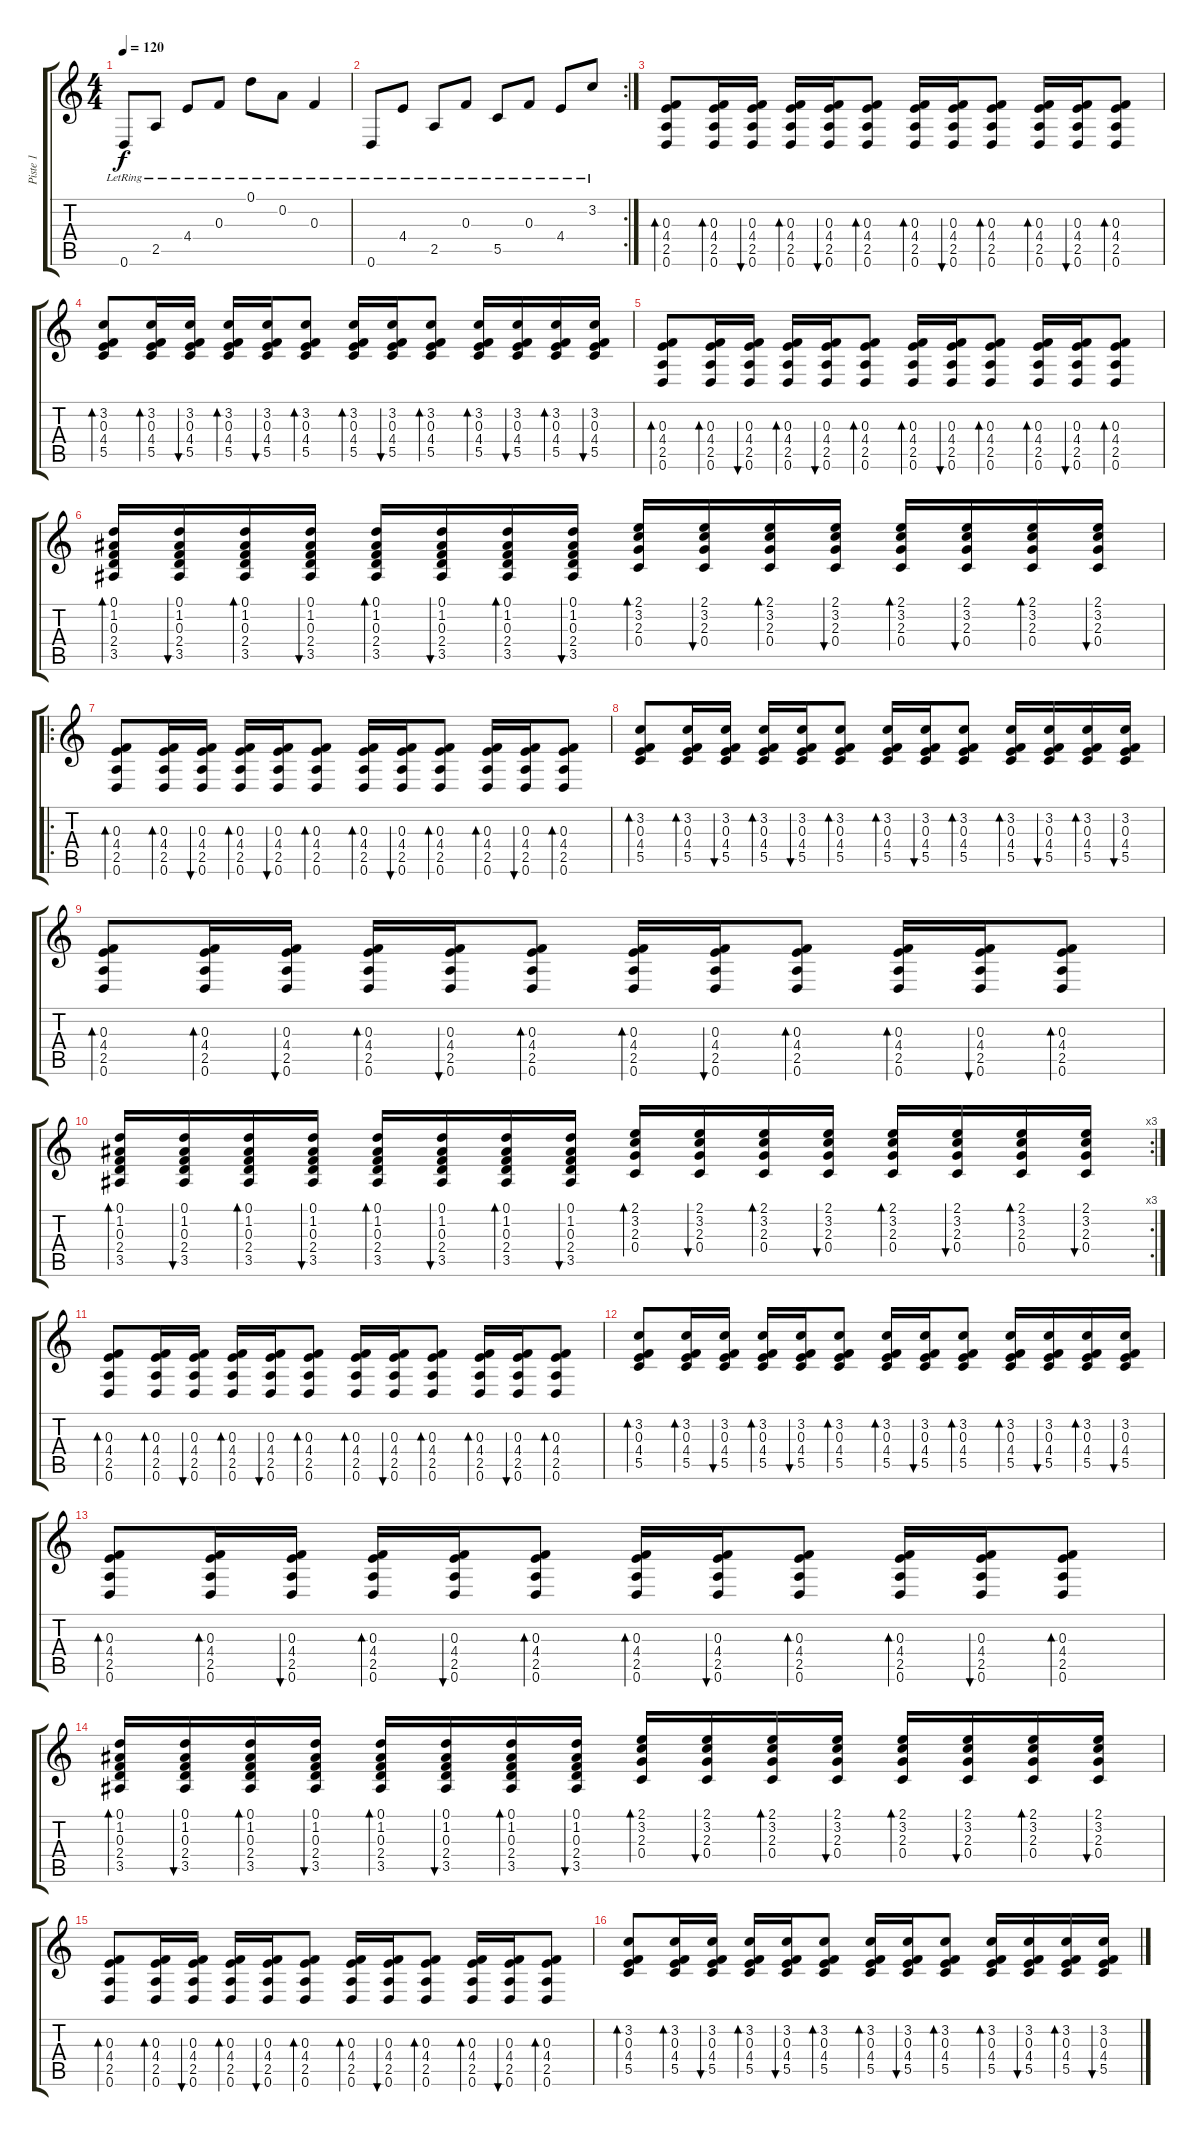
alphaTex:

\track ("Piste 1" "Piste 1") {instrument acousticguitarsteel}
\staff {score tabs}
\tuning (D4 A3 F3 C3 G2 D2) {hide}
\ts (4 4)
\tempo 120
\clef g2
\ks c
0.6{lr}.8{dy f} 2.5{lr}.8 4.4{lr}.8 0.3{lr}.8 0.1{lr}.8 0.2{lr}.8 0.3{lr}.4 |
\rc 2
0.6{lr}.8 4.4{lr}.8 2.5{lr}.8 0.3{lr}.8 5.5{lr}.8 0.3{lr}.8 4.4{lr}.8 3.2{lr}.8 |
(0.3 4.4 2.5 0.6).8{bd 60} (0.3 4.4 2.5 0.6).16{bd 60} (0.3 4.4 2.5 0.6).16{bu 60} (0.3 4.4 2.5 0.6).16{bd 60} (0.3 4.4 2.5 0.6).16{bu 60} (0.3 4.4 2.5 0.6).8{bd 60} (0.3 4.4 2.5 0.6).16{bd 60} (0.3 4.4 2.5 0.6).16{bu 60} (0.3 4.4 2.5 0.6).8{bd 60} (0.3 4.4 2.5 0.6).16{bd 60} (0.3 4.4 2.5 0.6).16{bu 60} (0.3 4.4 2.5 0.6).8{bd 60} |
(3.2 0.3 4.4 5.5).8{bd 60} (3.2 0.3 4.4 5.5).16{bd 60} (3.2 0.3 4.4 5.5).16{bu 60} (3.2 0.3 4.4 5.5).16{bd 60} (3.2 0.3 4.4 5.5).16{bu 60} (3.2 0.3 4.4 5.5).8{bd 60} (3.2 0.3 4.4 5.5).16{bd 60} (3.2 0.3 4.4 5.5).16{bu 60} (3.2 0.3 4.4 5.5).8{bd 60} (3.2 0.3 4.4 5.5).16{bd 60} (3.2 0.3 4.4 5.5).16{bu 60} (3.2 0.3 4.4 5.5).16{bd 60} (3.2 0.3 4.4 5.5).16{bu 60} |
(0.3 4.4 2.5 0.6).8{bd 60} (0.3 4.4 2.5 0.6).16{bd 60} (0.3 4.4 2.5 0.6).16{bu 60} (0.3 4.4 2.5 0.6).16{bd 60} (0.3 4.4 2.5 0.6).16{bu 60} (0.3 4.4 2.5 0.6).8{bd 60} (0.3 4.4 2.5 0.6).16{bd 60} (0.3 4.4 2.5 0.6).16{bu 60} (0.3 4.4 2.5 0.6).8{bd 60} (0.3 4.4 2.5 0.6).16{bd 60} (0.3 4.4 2.5 0.6).16{bu 60} (0.3 4.4 2.5 0.6).8{bd 60} |
(0.1 1.2 0.3 2.4 3.5).16{bd 60} (0.1 1.2 0.3 2.4 3.5).16{bu 60} (0.1 1.2 0.3 2.4 3.5).16{bd 60} (0.1 1.2 0.3 2.4 3.5).16{bu 60} (0.1 1.2 0.3 2.4 3.5).16{bd 60} (0.1 1.2 0.3 2.4 3.5).16{bu 60} (0.1 1.2 0.3 2.4 3.5).16{bd 60} (0.1 1.2 0.3 2.4 3.5).16{bu 60} (2.1 3.2 2.3 0.4).16{bd 60} (2.1 3.2 2.3 0.4).16{bu 60} (2.1 3.2 2.3 0.4).16{bd 60} (2.1 3.2 2.3 0.4).16{bu 60} (2.1 3.2 2.3 0.4).16{bd 60} (2.1 3.2 2.3 0.4).16{bu 60} (2.1 3.2 2.3 0.4).16{bd 60} (2.1 3.2 2.3 0.4).16{bu 60} |
\ro
(0.3 4.4 2.5 0.6).8{bd 60} (0.3 4.4 2.5 0.6).16{bd 60} (0.3 4.4 2.5 0.6).16{bu 60} (0.3 4.4 2.5 0.6).16{bd 60} (0.3 4.4 2.5 0.6).16{bu 60} (0.3 4.4 2.5 0.6).8{bd 60} (0.3 4.4 2.5 0.6).16{bd 60} (0.3 4.4 2.5 0.6).16{bu 60} (0.3 4.4 2.5 0.6).8{bd 60} (0.3 4.4 2.5 0.6).16{bd 60} (0.3 4.4 2.5 0.6).16{bu 60} (0.3 4.4 2.5 0.6).8{bd 60} |
(3.2 0.3 4.4 5.5).8{bd 60} (3.2 0.3 4.4 5.5).16{bd 60} (3.2 0.3 4.4 5.5).16{bu 60} (3.2 0.3 4.4 5.5).16{bd 60} (3.2 0.3 4.4 5.5).16{bu 60} (3.2 0.3 4.4 5.5).8{bd 60} (3.2 0.3 4.4 5.5).16{bd 60} (3.2 0.3 4.4 5.5).16{bu 60} (3.2 0.3 4.4 5.5).8{bd 60} (3.2 0.3 4.4 5.5).16{bd 60} (3.2 0.3 4.4 5.5).16{bu 60} (3.2 0.3 4.4 5.5).16{bd 60} (3.2 0.3 4.4 5.5).16{bu 60} |
(0.3 4.4 2.5 0.6).8{bd 60} (0.3 4.4 2.5 0.6).16{bd 60} (0.3 4.4 2.5 0.6).16{bu 60} (0.3 4.4 2.5 0.6).16{bd 60} (0.3 4.4 2.5 0.6).16{bu 60} (0.3 4.4 2.5 0.6).8{bd 60} (0.3 4.4 2.5 0.6).16{bd 60} (0.3 4.4 2.5 0.6).16{bu 60} (0.3 4.4 2.5 0.6).8{bd 60} (0.3 4.4 2.5 0.6).16{bd 60} (0.3 4.4 2.5 0.6).16{bu 60} (0.3 4.4 2.5 0.6).8{bd 60} |
\rc 3
(0.1 1.2 0.3 2.4 3.5).16{bd 60} (0.1 1.2 0.3 2.4 3.5).16{bu 60} (0.1 1.2 0.3 2.4 3.5).16{bd 60} (0.1 1.2 0.3 2.4 3.5).16{bu 60} (0.1 1.2 0.3 2.4 3.5).16{bd 60} (0.1 1.2 0.3 2.4 3.5).16{bu 60} (0.1 1.2 0.3 2.4 3.5).16{bd 60} (0.1 1.2 0.3 2.4 3.5).16{bu 60} (2.1 3.2 2.3 0.4).16{bd 60} (2.1 3.2 2.3 0.4).16{bu 60} (2.1 3.2 2.3 0.4).16{bd 60} (2.1 3.2 2.3 0.4).16{bu 60} (2.1 3.2 2.3 0.4).16{bd 60} (2.1 3.2 2.3 0.4).16{bu 60} (2.1 3.2 2.3 0.4).16{bd 60} (2.1 3.2 2.3 0.4).16{bu 60} |
(0.3 4.4 2.5 0.6).8{bd 60} (0.3 4.4 2.5 0.6).16{bd 60} (0.3 4.4 2.5 0.6).16{bu 60} (0.3 4.4 2.5 0.6).16{bd 60} (0.3 4.4 2.5 0.6).16{bu 60} (0.3 4.4 2.5 0.6).8{bd 60} (0.3 4.4 2.5 0.6).16{bd 60} (0.3 4.4 2.5 0.6).16{bu 60} (0.3 4.4 2.5 0.6).8{bd 60} (0.3 4.4 2.5 0.6).16{bd 60} (0.3 4.4 2.5 0.6).16{bu 60} (0.3 4.4 2.5 0.6).8{bd 60} |
(3.2 0.3 4.4 5.5).8{bd 60} (3.2 0.3 4.4 5.5).16{bd 60} (3.2 0.3 4.4 5.5).16{bu 60} (3.2 0.3 4.4 5.5).16{bd 60} (3.2 0.3 4.4 5.5).16{bu 60} (3.2 0.3 4.4 5.5).8{bd 60} (3.2 0.3 4.4 5.5).16{bd 60} (3.2 0.3 4.4 5.5).16{bu 60} (3.2 0.3 4.4 5.5).8{bd 60} (3.2 0.3 4.4 5.5).16{bd 60} (3.2 0.3 4.4 5.5).16{bu 60} (3.2 0.3 4.4 5.5).16{bd 60} (3.2 0.3 4.4 5.5).16{bu 60} |
(0.3 4.4 2.5 0.6).8{bd 60} (0.3 4.4 2.5 0.6).16{bd 60} (0.3 4.4 2.5 0.6).16{bu 60} (0.3 4.4 2.5 0.6).16{bd 60} (0.3 4.4 2.5 0.6).16{bu 60} (0.3 4.4 2.5 0.6).8{bd 60} (0.3 4.4 2.5 0.6).16{bd 60} (0.3 4.4 2.5 0.6).16{bu 60} (0.3 4.4 2.5 0.6).8{bd 60} (0.3 4.4 2.5 0.6).16{bd 60} (0.3 4.4 2.5 0.6).16{bu 60} (0.3 4.4 2.5 0.6).8{bd 60} |
(0.1 1.2 0.3 2.4 3.5).16{bd 60} (0.1 1.2 0.3 2.4 3.5).16{bu 60} (0.1 1.2 0.3 2.4 3.5).16{bd 60} (0.1 1.2 0.3 2.4 3.5).16{bu 60} (0.1 1.2 0.3 2.4 3.5).16{bd 60} (0.1 1.2 0.3 2.4 3.5).16{bu 60} (0.1 1.2 0.3 2.4 3.5).16{bd 60} (0.1 1.2 0.3 2.4 3.5).16{bu 60} (2.1 3.2 2.3 0.4).16{bd 60} (2.1 3.2 2.3 0.4).16{bu 60} (2.1 3.2 2.3 0.4).16{bd 60} (2.1 3.2 2.3 0.4).16{bu 60} (2.1 3.2 2.3 0.4).16{bd 60} (2.1 3.2 2.3 0.4).16{bu 60} (2.1 3.2 2.3 0.4).16{bd 60} (2.1 3.2 2.3 0.4).16{bu 60} |
(0.3 4.4 2.5 0.6).8{bd 60} (0.3 4.4 2.5 0.6).16{bd 60} (0.3 4.4 2.5 0.6).16{bu 60} (0.3 4.4 2.5 0.6).16{bd 60} (0.3 4.4 2.5 0.6).16{bu 60} (0.3 4.4 2.5 0.6).8{bd 60} (0.3 4.4 2.5 0.6).16{bd 60} (0.3 4.4 2.5 0.6).16{bu 60} (0.3 4.4 2.5 0.6).8{bd 60} (0.3 4.4 2.5 0.6).16{bd 60} (0.3 4.4 2.5 0.6).16{bu 60} (0.3 4.4 2.5 0.6).8{bd 60} |
(3.2 0.3 4.4 5.5).8{bd 60} (3.2 0.3 4.4 5.5).16{bd 60} (3.2 0.3 4.4 5.5).16{bu 60} (3.2 0.3 4.4 5.5).16{bd 60} (3.2 0.3 4.4 5.5).16{bu 60} (3.2 0.3 4.4 5.5).8{bd 60} (3.2 0.3 4.4 5.5).16{bd 60} (3.2 0.3 4.4 5.5).16{bu 60} (3.2 0.3 4.4 5.5).8{bd 60} (3.2 0.3 4.4 5.5).16{bd 60} (3.2 0.3 4.4 5.5).16{bu 60} (3.2 0.3 4.4 5.5).16{bd 60} (3.2 0.3 4.4 5.5).16{bu 60}
